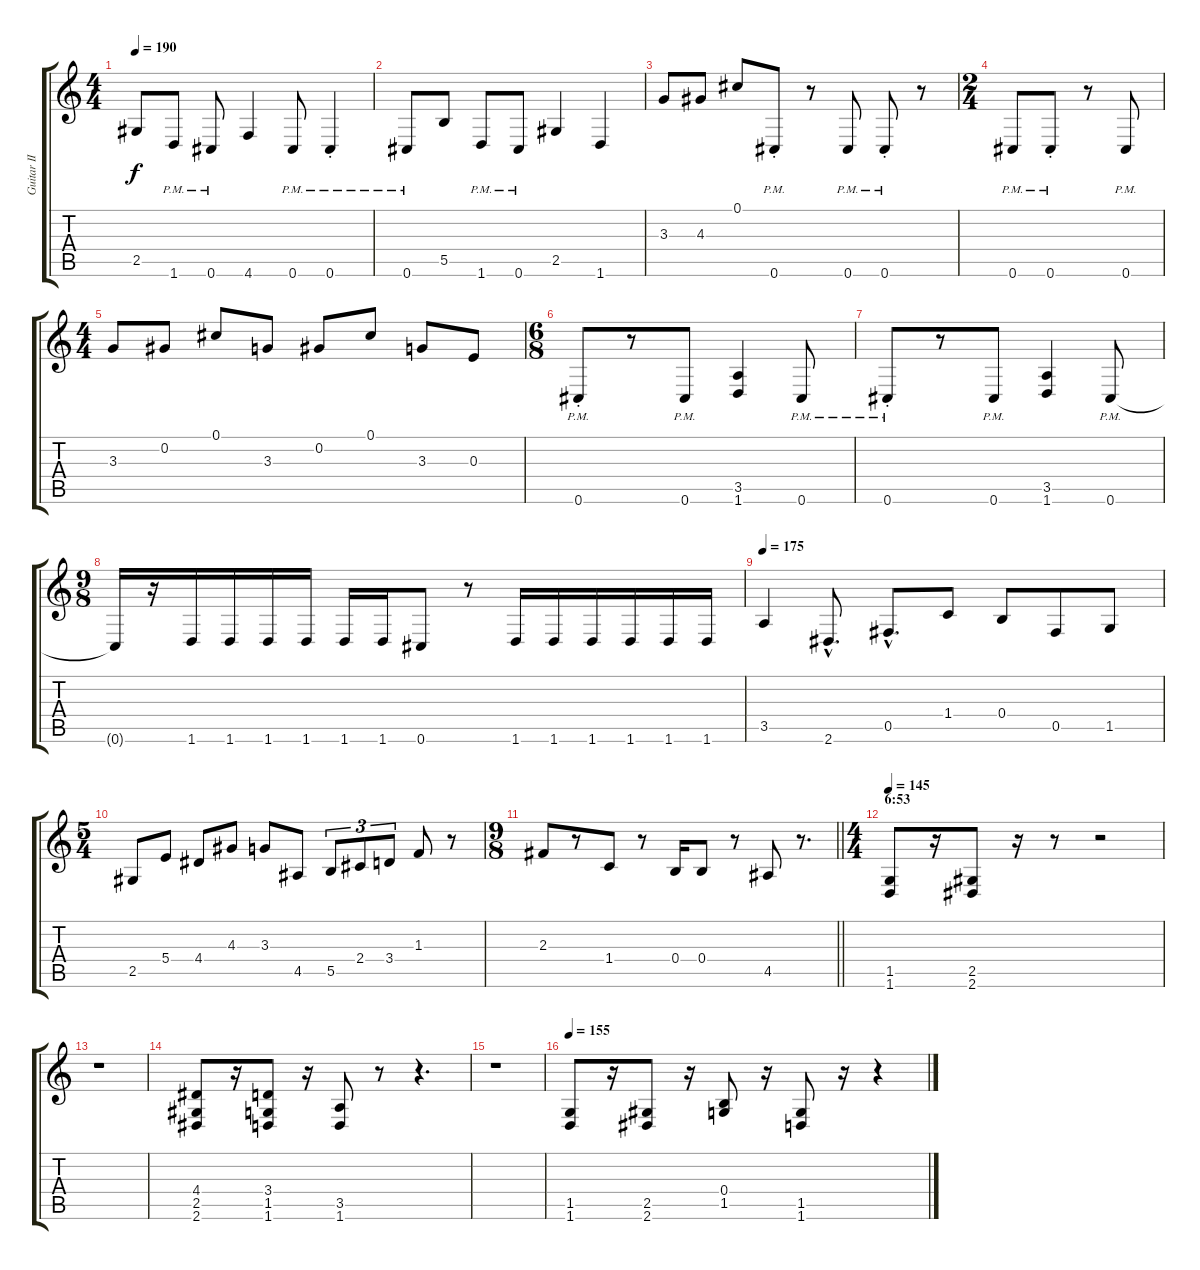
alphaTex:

\track ("Guitar II" "Guitar II") {instrument distortionguitar}
\staff {score tabs}
\tuning (Db4 Ab3 E3 B2 Gb2 Db2) {hide}
\ts (4 4)
\tempo 190
\clef g2
\ks c
2.5.8{dy f} 1.6{pm}.8 0.6{pm}.8 4.6.4 0.6{pm}.8 0.6{pm st}.4 |
0.6{pm}.8 5.5.8 1.6{pm}.8 0.6{pm}.8 2.5.4 1.6.4 |
3.3.8 4.3.8 0.1.8 0.6{pm st}.8 r.8 0.6{pm}.8 0.6{pm st}.8 r.8 |
\ts (2 4)
0.6{pm}.8 0.6{pm st}.8 r.8 0.6{pm}.8 |
\ts (4 4)
3.3.8 0.2.8 0.1.8 3.3.8 0.2.8 0.1.8 3.3.8 0.3.8 |
\ts (6 8)
0.6{pm st}.8 r.8 0.6{pm}.8 (3.5 1.6).4 0.6{pm}.8 |
0.6{pm st}.8 r.8 0.6{pm}.8 (3.5 1.6).4 0.6{pm}.8 |
\ts (9 8)
0.6{t}.16 r.16 1.6.16 1.6.16 1.6.16 1.6.16 1.6.16 1.6.16 0.6.8 r.8 1.6.16 1.6.16 1.6.16 1.6.16 1.6.16 1.6.16 |
\tempo 175
3.5.4 2.6{hac}.8{d} 0.5{hac}.8{d} 1.4.8 0.4.8 0.5.8 1.5.8 |
\ts (5 4)
2.5.8 5.4.8 4.4.8 4.3.8 3.3.8 4.5.8 5.5.8{tu (3 2)} 2.4.8{tu (3 2)} 3.4.8{tu (3 2)} 1.3.8 r.8 |
\ts (9 8)
\barLineRight lightlight
2.3.8 r.8 1.4.8 r.8 0.4.16 0.4.8 r.8 4.5.8 r.8{d} |
\ts (4 4)
\section ("" "6:53")
\tempo 145
(1.5 1.6).8 r.16 (2.5 2.6).8 r.16 r.8 r.2 |
r.1 |
(4.4 2.5 2.6).8 r.16 (3.4 1.5 1.6).8 r.16 (3.5 1.6).8 r.8 r.4{d} |
r.1 |
\tempo 155
(1.5 1.6).8 r.16 (2.5 2.6).8 r.16 (0.4 1.5).8 r.16 (1.5 1.6).8 r.16 r.4
